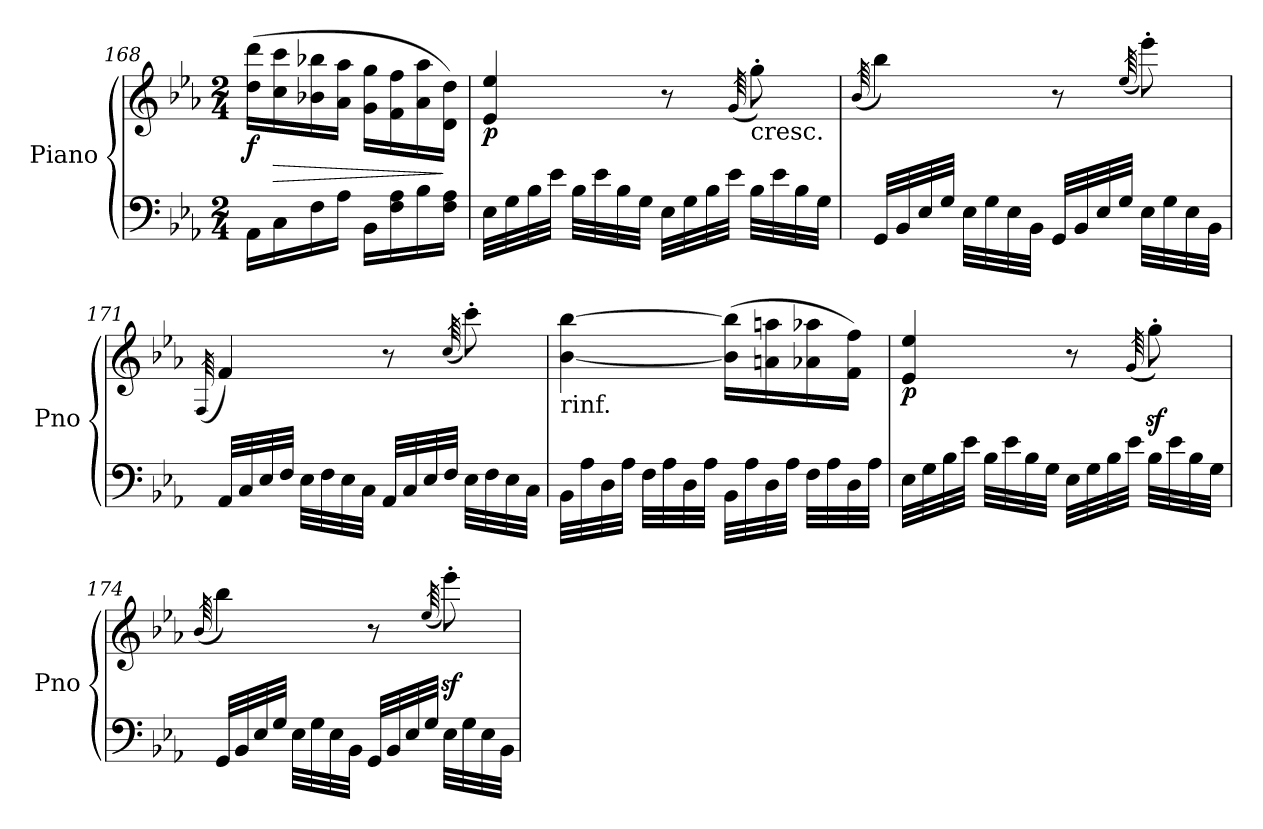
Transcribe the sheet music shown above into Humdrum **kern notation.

**kern	**kern	**dynam
*part1	*part1	*part1
*staff2	*staff1	*staff1/2
*I"Piano	*	*
*I'Pno	*	*
!!LO:PB:g=z
*clefF4	*clefG2	*
*k[b-e-a-]	*k[b-e-a-]	*
*E-:	*E-:	*
*M2/4	*M2/4	*
=168	=168	=168
!	!	!LO:DY:b
16AA-\LL	(16dd\ 16ddd\LL	f
!	!	!LO:HP:b
16C\	16cc\ 16ccc\	>
16F\	16b-X\ 16bb-X\	.
16A-\JJ	16a-\ 16aa-\JJ	.
16BB-\LL	16g\ 16gg\LL	.
16F\ 16A-\	16f\ 16ff\	.
16B-\	16a-\ 16aa-\	.
16F\ 16A-\JJ	16d\ 16dd\JJ)	]
!!LO:PB:g=z
=169	=169	=169
!	!	!LO:DY:b
32E-\LLL	4e-/ 4ee-/	p
32G\	.	.
32B-\	.	.
32e-\JJJ	.	.
32B-\LLL	.	.
32e-\	.	.
32B-\	.	.
32G\JJJ	.	.
32E-\LLL	8r	.
32G\	.	.
32B-\	.	.
32e-\JJJ	.	.
.	(64qg/	.
!	!LO:TX:b:t=cresc.	!
32B-\LLL	8gg'\)	.
32e-\	.	.
32B-\	.	.
32G\JJJ	.	.
=170	=170	=170
.	(64qb-/	.
32GG/LLL	4bb-\)	.
32BB-/	.	.
32E-/	.	.
32G/JJJ	.	.
32E-\LLL	.	.
32G\	.	.
32E-\	.	.
32BB-\JJJ	.	.
32GG/LLL	8r	.
32BB-/	.	.
32E-/	.	.
32G/JJJ	.	.
.	(64qee-/	.
32E-\LLL	8eee-'\)	.
32G\	.	.
32E-\	.	.
32BB-\JJJ	.	.
=171	=171	=171
.	(64qF/	.
32AA-/LLL	4f/)	.
32C/	.	.
32E-/	.	.
32F/JJJ	.	.
32E-\LLL	.	.
32F\	.	.
32E-\	.	.
32C\JJJ	.	.
32AA-/LLL	8r	.
32C/	.	.
32E-/	.	.
32F/JJJ	.	.
.	(64qcc/	.
32E-\LLL	8ccc'\)	.
32F\	.	.
32E-\	.	.
32C\JJJ	.	.
!!LO:LB:g=z
=172	=172	=172
!	!LO:TX:b:t=rinf.	!
32BB-\LLL	[4b-\ [4bb-\	.
32A-\	.	.
32D\	.	.
32A-\JJJ	.	.
32F\LLL	.	.
32A-\	.	.
32D\	.	.
32A-\JJJ	.	.
32BB-\LLL	(16b-\] 16bb-\]LL	.
32A-\	.	.
32D\	16an\ 16aan\	.
32A-\JJJ	.	.
32F\LLL	16a-X\ 16aa-X\	.
32A-\	.	.
32D\	16f\ 16ff\JJ)	.
32A-\JJJ	.	.
=173	=173	=173
!	!	!LO:DY:b
32E-\LLL	4e-/ 4ee-/	p
32G\	.	.
32B-\	.	.
32e-\JJJ	.	.
32B-\LLL	.	.
32e-\	.	.
32B-\	.	.
32G\JJJ	.	.
32E-\LLL	8r	.
32G\	.	.
32B-\	.	.
32e-\JJJ	.	.
.	(64qg/	.
32B-\LLL	8ggz<'\)	.
32e-\	.	.
32B-\	.	.
32G\JJJ	.	.
=174	=174	=174
.	(64qb-/	.
32GG/LLL	4bb-\)	.
32BB-/	.	.
32E-/	.	.
32G/JJJ	.	.
32E-\LLL	.	.
32G\	.	.
32E-\	.	.
32BB-\JJJ	.	.
32GG/LLL	8r	.
32BB-/	.	.
32E-/	.	.
32G/JJJ	.	.
.	(64qee-/	.
32E-\LLL	8eee-z<'\)	.
32G\	.	.
32E-\	.	.
32BB-\JJJ	.	.
=	=	=
*-	*-	*-
